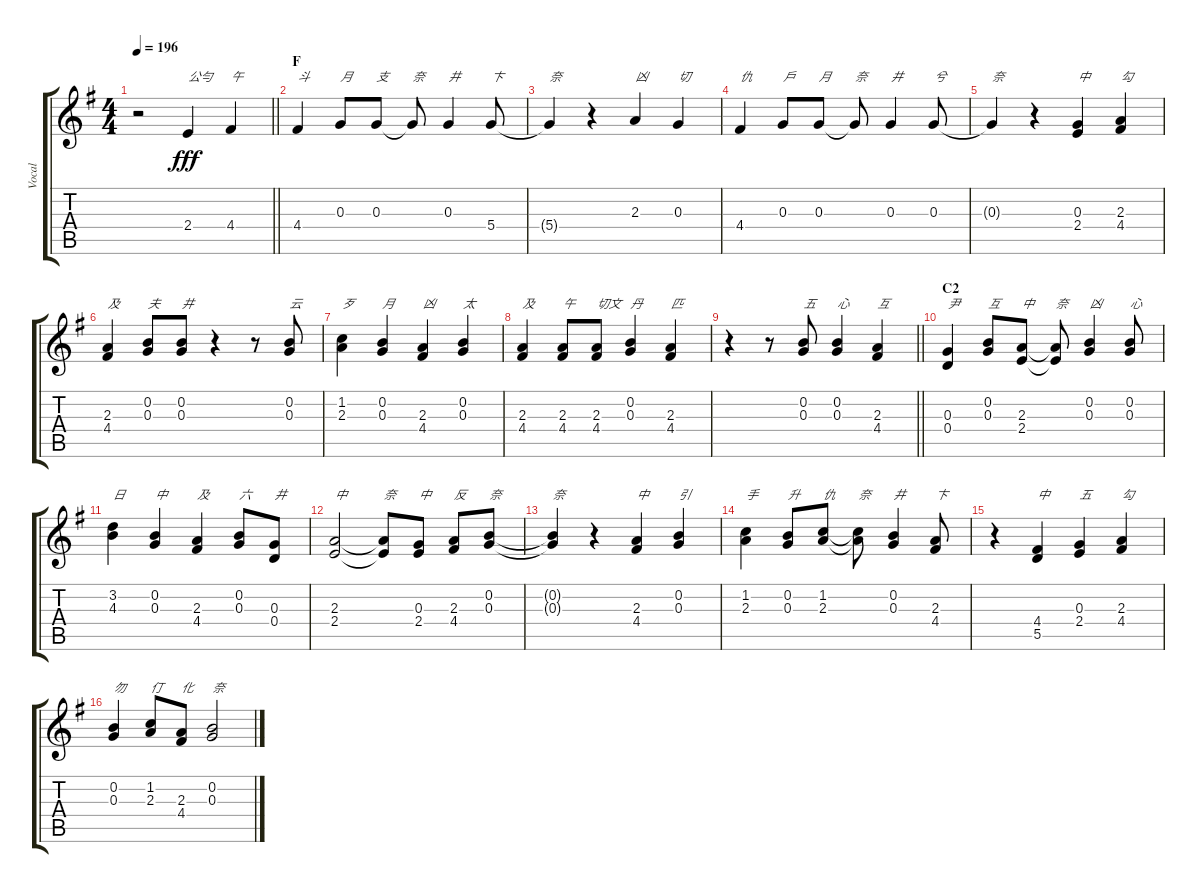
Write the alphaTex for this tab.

\track ("Vocal" "Vocal") {instrument contrabass}
\staff {score tabs}
\tuning (E4 B3 G3 D3 A2 E2) {hide}
\ts (4 4)
\tempo 196
\clef g2
\barLineRight lightlight
\ks g
r.2{dy fff} 2.4.4{txt "公勻"} 4.4.4{txt "午"} |
\section ("" "F")
4.4.4{txt "斗"} 0.3.8{txt "月"} 0.3.8{txt "支"} 0.3{t}.8{txt "奈"} 0.3.4{txt "井"} 5.4.8{txt "卞"} |
5.4{t}.4{txt "奈"} r.4 2.3.4{txt "凶"} 0.3.4{txt "切"} |
4.4.4{txt "仇"} 0.3.8{txt "戶"} 0.3.8{txt "月"} 0.3{t}.8{txt "奈"} 0.3.4{txt "井"} 0.3.8{txt "兮"} |
0.3{t}.4{txt "奈"} r.4 (0.3 2.4).4{txt "中"} (2.3 4.4).4{txt "勾"} |
(2.3 4.4).4{txt "及"} (0.2 0.3).8{txt "夫"} (0.2 0.3).8{txt "井"} r.4 r.8 (0.2 0.3).8{txt "云"} |
(1.2 2.3).4{txt "歹"} (0.2 0.3).4{txt "月"} (2.3 4.4).4{txt "凶"} (0.2 0.3).4{txt "太"} |
(2.3 4.4).4{txt "及"} (2.3 4.4).8{txt "午"} (2.3 4.4).8{txt "切文"} (0.2 0.3).4{txt "丹"} (2.3 4.4).4{txt "匹"} |
\barLineRight lightlight
r.4 r.8 (0.2 0.3).8{txt "五"} (0.2 0.3).4{txt "心"} (2.3 4.4).4{txt "互"} |
\section ("" "C2")
(0.3 0.4).4{txt "尹"} (0.2 0.3).8{txt "互"} (2.3 2.4).8{txt "中"} (2.3{t} 2.4{t}).8{txt "奈"} (0.2 0.3).4{txt "凶"} (0.2 0.3).8{txt "心"} |
(3.2 4.3).4{txt "日"} (0.2 0.3).4{txt "中"} (2.3 4.4).4{txt "及"} (0.2 0.3).8{txt "六"} (0.3 0.4).8{txt "井"} |
(2.3 2.4).2{txt "中"} (2.3{t} 2.4{t}).8{txt "奈"} (0.3 2.4).8{txt "中"} (2.3 4.4).8{txt "反"} (0.2 0.3).8{txt "奈"} |
(0.2{t} 0.3{t}).4{txt "奈"} r.4 (2.3 4.4).4{txt "中"} (0.2 0.3).4{txt "引"} |
(1.2 2.3).4{txt "手"} (0.2 0.3).8{txt "升"} (1.2 2.3).8{txt "仇"} (1.2{t} 2.3{t}).8{txt "奈"} (0.2 0.3).4{txt "井"} (2.3 4.4).8{txt "卞"} |
r.4 (4.4 5.5).4{txt "中"} (0.3 2.4).4{txt "五"} (2.3 4.4).4{txt "勾"} |
(0.2 0.3).4{txt "勿"} (1.2 2.3).8{txt "仃"} (2.3 4.4).8{txt "化"} (0.2 0.3).2{txt "奈"}
